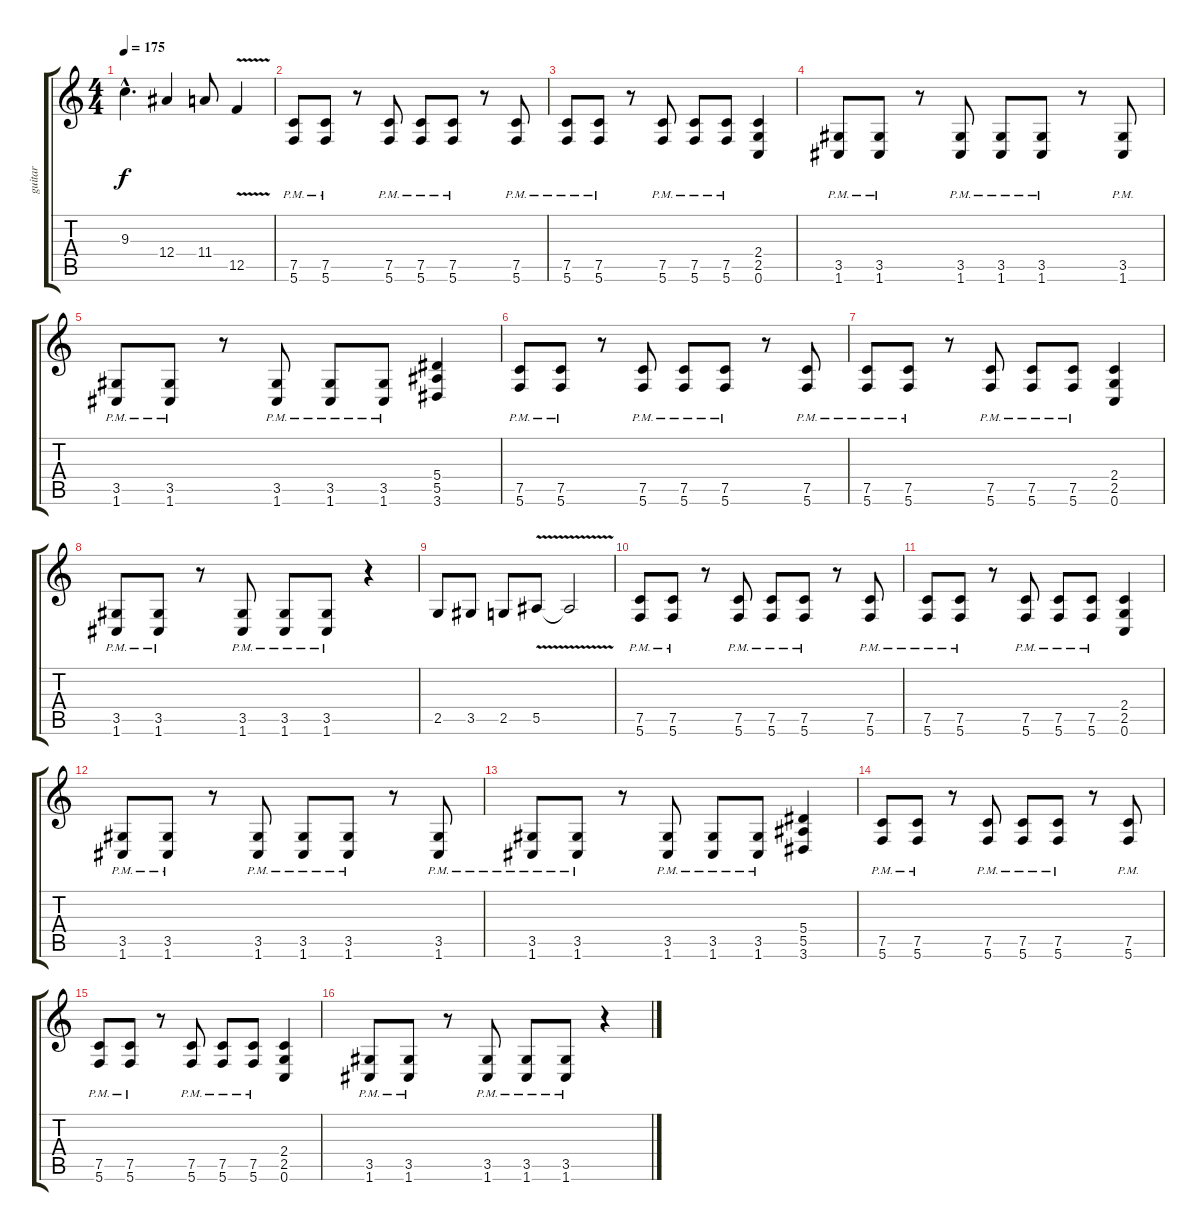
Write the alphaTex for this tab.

\track ("guitar" "guitar") {instrument distortionguitar}
\staff {score tabs}
\tuning (C4 G3 Eb3 Bb2 F2 C2) {hide}
\ts (4 4)
\tempo 175
\clef g2
\ks c
9.3{hac t}.4{d dy f} 12.4.4 11.4.8 12.5{v}.4 |
(7.5{pm} 5.6{pm}).8 (7.5{pm} 5.6{pm}).8 r.8 (7.5{pm} 5.6{pm}).8 (7.5{pm} 5.6{pm}).8 (7.5{pm} 5.6{pm}).8 r.8 (7.5{pm} 5.6{pm}).8 |
(7.5{pm} 5.6{pm}).8 (7.5{pm} 5.6{pm}).8 r.8 (7.5{pm} 5.6{pm}).8 (7.5{pm} 5.6{pm}).8 (7.5{pm} 5.6{pm}).8 (2.4 2.5 0.6).4 |
(3.5{pm} 1.6{pm}).8 (3.5{pm} 1.6{pm}).8 r.8 (3.5{pm} 1.6{pm}).8 (3.5{pm} 1.6{pm}).8 (3.5{pm} 1.6{pm}).8 r.8 (3.5{pm} 1.6{pm}).8 |
(3.5{pm} 1.6{pm}).8 (3.5{pm} 1.6{pm}).8 r.8 (3.5{pm} 1.6{pm}).8 (3.5{pm} 1.6{pm}).8 (3.5{pm} 1.6{pm}).8 (5.4 5.5 3.6).4 |
(7.5{pm} 5.6{pm}).8 (7.5{pm} 5.6{pm}).8 r.8 (7.5{pm} 5.6{pm}).8 (7.5{pm} 5.6{pm}).8 (7.5{pm} 5.6{pm}).8 r.8 (7.5{pm} 5.6{pm}).8 |
(7.5{pm} 5.6{pm}).8 (7.5{pm} 5.6{pm}).8 r.8 (7.5{pm} 5.6{pm}).8 (7.5{pm} 5.6{pm}).8 (7.5{pm} 5.6{pm}).8 (2.4 2.5 0.6).4 |
(3.5{pm} 1.6{pm}).8 (3.5{pm} 1.6{pm}).8 r.8 (3.5{pm} 1.6{pm}).8 (3.5{pm} 1.6{pm}).8 (3.5{pm} 1.6{pm}).8 r.4 |
2.5.8 3.5.8 2.5.8 5.5{v}.8 5.5{t}.2 |
(7.5{pm} 5.6{pm}).8 (7.5{pm} 5.6{pm}).8 r.8 (7.5{pm} 5.6{pm}).8 (7.5{pm} 5.6{pm}).8 (7.5{pm} 5.6{pm}).8 r.8 (7.5{pm} 5.6{pm}).8 |
(7.5{pm} 5.6{pm}).8 (7.5{pm} 5.6{pm}).8 r.8 (7.5{pm} 5.6{pm}).8 (7.5{pm} 5.6{pm}).8 (7.5{pm} 5.6{pm}).8 (2.4 2.5 0.6).4 |
(3.5{pm} 1.6{pm}).8 (3.5{pm} 1.6{pm}).8 r.8 (3.5{pm} 1.6{pm}).8 (3.5{pm} 1.6{pm}).8 (3.5{pm} 1.6{pm}).8 r.8 (3.5{pm} 1.6{pm}).8 |
(3.5{pm} 1.6{pm}).8 (3.5{pm} 1.6{pm}).8 r.8 (3.5{pm} 1.6{pm}).8 (3.5{pm} 1.6{pm}).8 (3.5{pm} 1.6{pm}).8 (5.4 5.5 3.6).4 |
(7.5{pm} 5.6{pm}).8 (7.5{pm} 5.6{pm}).8 r.8 (7.5{pm} 5.6{pm}).8 (7.5{pm} 5.6{pm}).8 (7.5{pm} 5.6{pm}).8 r.8 (7.5{pm} 5.6{pm}).8 |
(7.5{pm} 5.6{pm}).8 (7.5{pm} 5.6{pm}).8 r.8 (7.5{pm} 5.6{pm}).8 (7.5{pm} 5.6{pm}).8 (7.5{pm} 5.6{pm}).8 (2.4 2.5 0.6).4 |
(3.5{pm} 1.6{pm}).8 (3.5{pm} 1.6{pm}).8 r.8 (3.5{pm} 1.6{pm}).8 (3.5{pm} 1.6{pm}).8 (3.5{pm} 1.6{pm}).8 r.4
